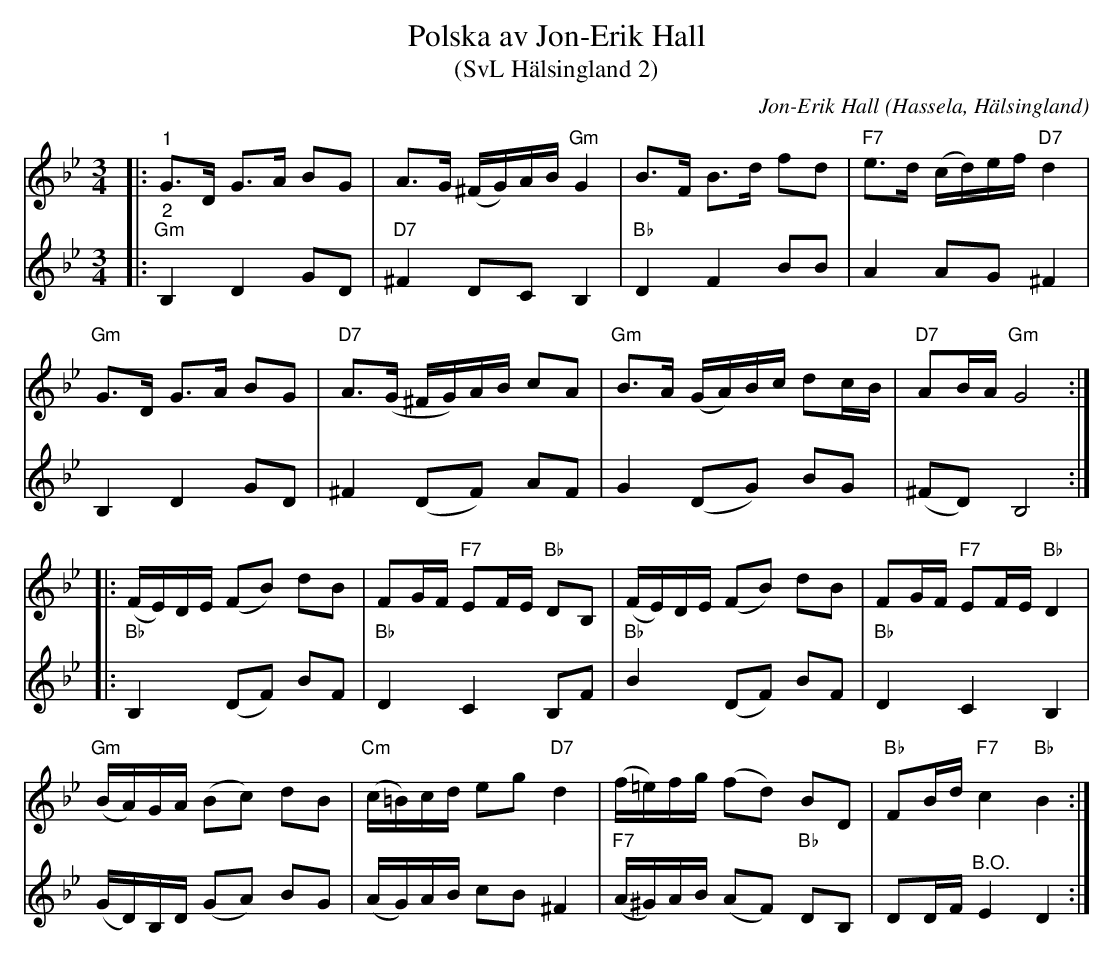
X:1
T:Polska av Jon-Erik Hall
T:(SvL Hälsingland 2)
C:Jon-Erik Hall
O:Hassela, Hälsingland
L:1/8
M:3/4
K:Gm
V:1
|:"^1" G>D G>A BG | A>G (^F/G/)A/B/"Gm" G2 | B>F B>d fd |"F7" e>d (c/d/)e/f/"D7" d2 |
"Gm" G>D G>A BG |"D7" A>(G ^F/G/)A/B/ cA |"Gm" B>A (G/A/)B/c/ dc/B/ |"D7" AB/A/"Gm" G4 ::
(F/E/)D/E/ (FB) dB | FG/F/"F7" EF/E/"Bb" DB, | (F/E/)D/E/ (FB) dB | FG/F/"F7" EF/E/"Bb" D2 |
"Gm" (B/A/)G/A/ (Bc) dB |"Cm" (c/=B/)c/d/ eg"D7" d2 | (f/=e/)f/g/ (fd) BD | "Bb" FB/d/"F7" c2"Bb" B2 :|
V:2
|:"^2""Gm" B,2 D2 GD |"D7" ^F2 DC B,2 |"Bb" D2 F2 BB | A2 AG ^F2 |
B,2 D2 GD | ^F2 (DF) AF | G2 (DG) BG | (^FD) B,4 ::
"Bb" B,2 (DF) BF |"Bb" D2 C2 B,F |"Bb" B2 (DF) BF |"Bb" D2 C2 B,2 |
(G/D/)B,/D/ (GA) BG | (A/G/)A/B/ cB ^F2 |"F7" (A/^G/)A/B/ (AF)"Bb" DB, | DD/F/"^B.O." E2 D2 :|
